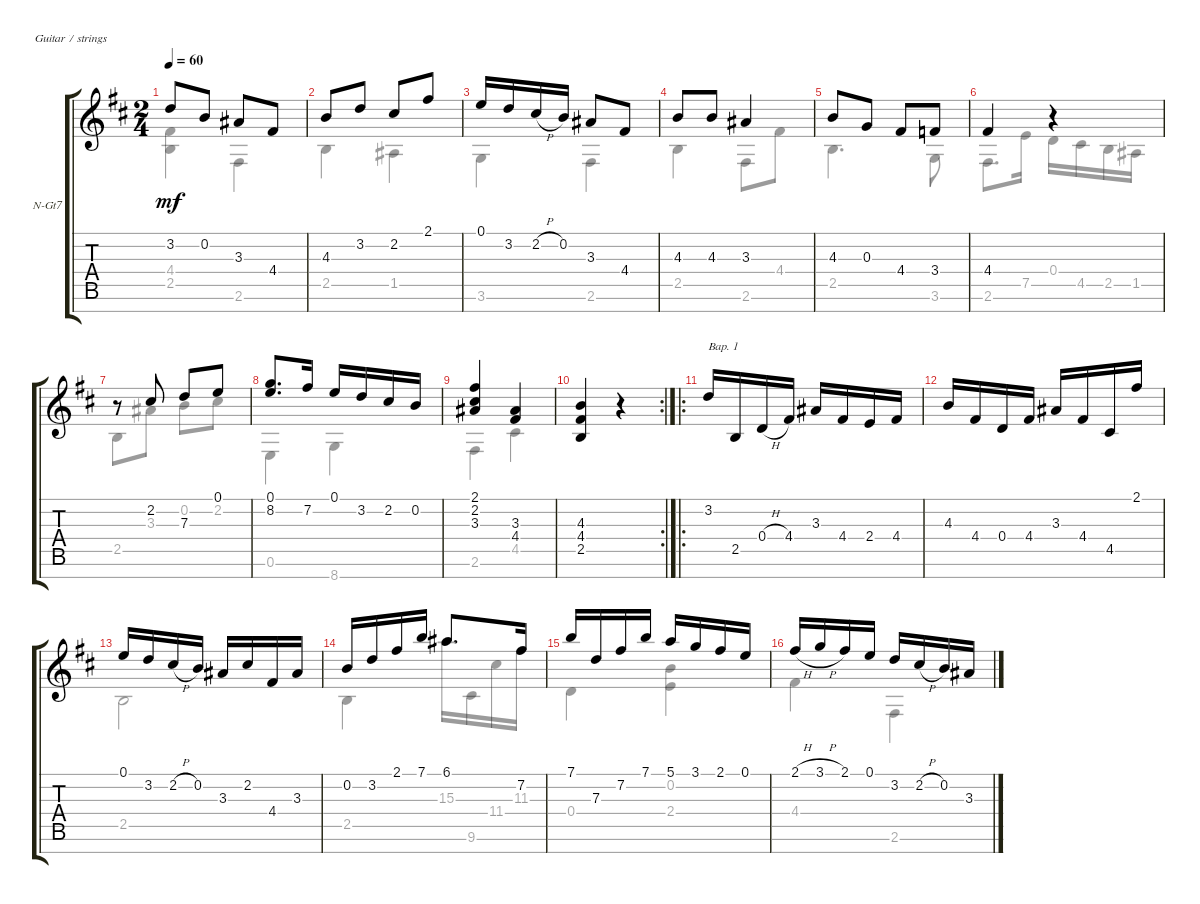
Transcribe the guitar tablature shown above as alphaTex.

\defaultSystemsLayout 4
\bracketExtendMode groupsimilarinstruments
\firstSystemTrackNameOrientation horizontal
\otherSystemsTrackNameOrientation horizontal
\track ("Nylon Guitar" "N-Gt7") {instrument acousticguitarnylon}
\staff {score tabs}
\tuning (E4 B3 G3 D3 A2 E2 B1)
\voice
\ts (2 4)
\tempo 60
\clef g2
\ks d
3.2.8{dy mf instrument acousticguitarnylon} 0.2.8 3.3.8 4.4.8 |
4.3.8 3.2.8 2.2.8 2.1.8 |
0.1.16 3.2.16 2.2{h}.16 0.2.16 3.3.8 4.4.8 |
4.3.8 4.3.8 3.3.4 |
4.3.8 0.3.8 4.4.8 3.4.8 |
4.4.4 r.4 |
r.8 2.2.8 7.3.8 0.1.8 |
(0.1 8.2).8{d} 7.2.16 0.1.16 3.2.16 2.2.16 0.2.16 |
(3.3 2.2 2.1).4 (3.3 4.4).4 |
\rc 2
(4.3 4.4 2.5).4 r.4 |
\ro
3.2.16{txt "Вар. 1"} 2.5.16 0.4{h}.16 4.4.16 3.3.16 4.4.16 2.4.16 4.4.16 |
4.3.16 4.4.16 0.4.16 4.4.16 3.3.16 4.4.16 4.5.16 2.1.16 |
0.1.16 3.2.16 2.2{h}.16 0.2.16 3.3.16 2.2.16 4.4.16 3.3.16 |
0.2.16 3.2.16 2.1.16 7.1.16 6.1.8{d} 7.2.16 |
7.1.16 7.3.16 7.2.16 7.1.16 5.1.16 3.1.16 2.1.16 0.1.16 |
2.1{h}.16 3.1{h}.16 2.1.16 0.1.16 3.2.16 2.2{h}.16 0.2.16 3.3.16
\voice
\clef g2
\ottava regular
\simile none
\ks d
(4.4 2.5).4{dy mf} 2.6.4 |
2.5.4 1.5.4 |
3.6.4 2.6.4 |
2.5.4 2.6.8 4.4.8 |
2.5.4{d} 3.6.8 |
2.6.8{d} 7.5.16 0.4.16 4.5.16 2.5.16 1.5.16 |
2.5.8 3.3.8 0.2.8 2.2.8 |
0.6.4 8.7.4 |
2.6.4 4.5.4 |
|
|
|
2.5.2 |
2.5.4 15.3.16 9.6.16 11.4.16 11.3.16 |
0.4.4 (2.4 0.2).4 |
4.4.4 2.6.4
